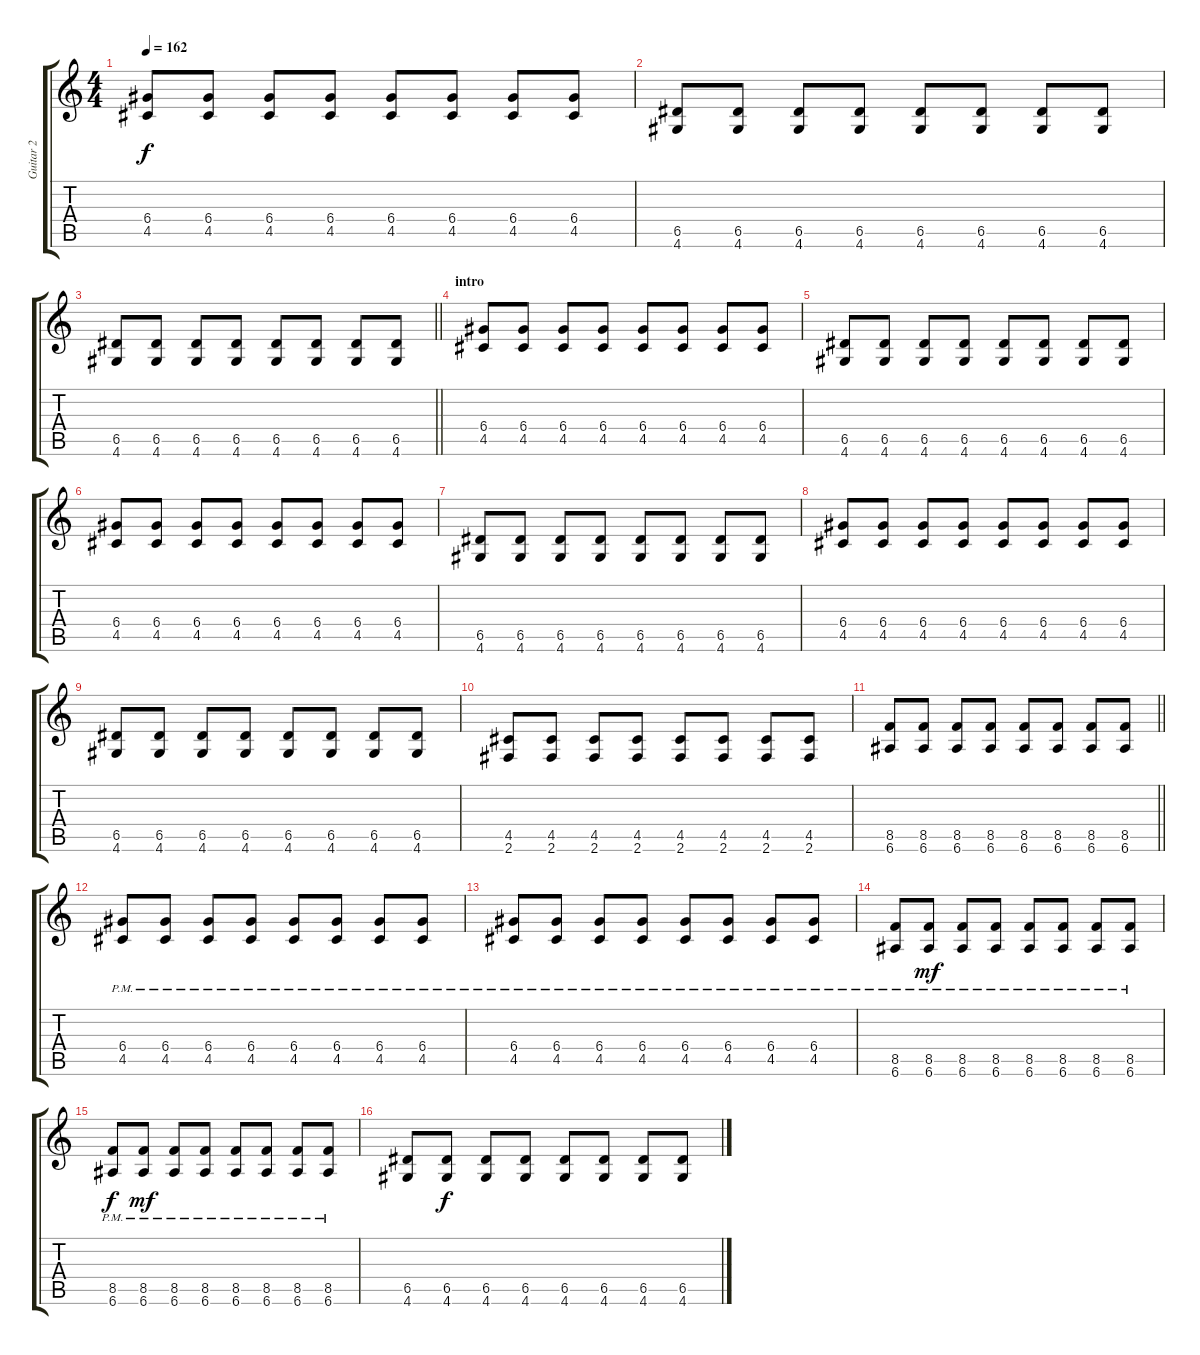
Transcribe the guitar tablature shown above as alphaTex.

\track ("Guitar 2" "Guitar 2") {instrument overdrivenguitar}
\staff {score tabs}
\tuning (E4 B3 G3 D3 A2 E2) {hide}
\ts (4 4)
\tempo 162
\clef g2
\ks c
(6.4 4.5).8{dy f} (6.4 4.5).8 (6.4 4.5).8 (6.4 4.5).8 (6.4 4.5).8 (6.4 4.5).8 (6.4 4.5).8 (6.4 4.5).8 |
(6.5 4.6).8 (6.5 4.6).8 (6.5 4.6).8 (6.5 4.6).8 (6.5 4.6).8 (6.5 4.6).8 (6.5 4.6).8 (6.5 4.6).8 |
\barLineRight lightlight
(6.5 4.6).8 (6.5 4.6).8 (6.5 4.6).8 (6.5 4.6).8 (6.5 4.6).8 (6.5 4.6).8 (6.5 4.6).8 (6.5 4.6).8 |
\section ("" "intro")
(6.4 4.5).8 (6.4 4.5).8 (6.4 4.5).8 (6.4 4.5).8 (6.4 4.5).8 (6.4 4.5).8 (6.4 4.5).8 (6.4 4.5).8 |
(6.5 4.6).8 (6.5 4.6).8 (6.5 4.6).8 (6.5 4.6).8 (6.5 4.6).8 (6.5 4.6).8 (6.5 4.6).8 (6.5 4.6).8 |
(6.4 4.5).8 (6.4 4.5).8 (6.4 4.5).8 (6.4 4.5).8 (6.4 4.5).8 (6.4 4.5).8 (6.4 4.5).8 (6.4 4.5).8 |
(6.5 4.6).8 (6.5 4.6).8 (6.5 4.6).8 (6.5 4.6).8 (6.5 4.6).8 (6.5 4.6).8 (6.5 4.6).8 (6.5 4.6).8 |
(6.4 4.5).8 (6.4 4.5).8 (6.4 4.5).8 (6.4 4.5).8 (6.4 4.5).8 (6.4 4.5).8 (6.4 4.5).8 (6.4 4.5).8 |
(6.5 4.6).8 (6.5 4.6).8 (6.5 4.6).8 (6.5 4.6).8 (6.5 4.6).8 (6.5 4.6).8 (6.5 4.6).8 (6.5 4.6).8 |
(4.5 2.6).8 (4.5 2.6).8 (4.5 2.6).8 (4.5 2.6).8 (4.5 2.6).8 (4.5 2.6).8 (4.5 2.6).8 (4.5 2.6).8 |
\barLineRight lightlight
(8.5 6.6).8 (8.5 6.6).8 (8.5 6.6).8 (8.5 6.6).8 (8.5 6.6).8 (8.5 6.6).8 (8.5 6.6).8 (8.5 6.6).8 |
(6.4{pm} 4.5{pm}).8 (6.4{pm} 4.5{pm}).8 (6.4{pm} 4.5{pm}).8 (6.4{pm} 4.5{pm}).8 (6.4{pm} 4.5{pm}).8 (6.4{pm} 4.5{pm}).8 (6.4{pm} 4.5{pm}).8 (6.4{pm} 4.5{pm}).8 |
(6.4{pm} 4.5{pm}).8 (6.4{pm} 4.5{pm}).8 (6.4{pm} 4.5{pm}).8 (6.4{pm} 4.5{pm}).8 (6.4{pm} 4.5{pm}).8 (6.4{pm} 4.5{pm}).8 (6.4{pm} 4.5{pm}).8 (6.4{pm} 4.5{pm}).8 |
(8.5{pm} 6.6{pm}).8 (8.5{pm} 6.6{pm}).8{dy mf} (8.5{pm} 6.6{pm}).8 (8.5{pm} 6.6{pm}).8 (8.5{pm} 6.6{pm}).8 (8.5{pm} 6.6{pm}).8 (8.5{pm} 6.6{pm}).8 (8.5{pm} 6.6{pm}).8 |
(8.5{pm} 6.6{pm}).8{dy f} (8.5{pm} 6.6{pm}).8{dy mf} (8.5{pm} 6.6{pm}).8 (8.5{pm} 6.6{pm}).8 (8.5{pm} 6.6{pm}).8 (8.5{pm} 6.6{pm}).8 (8.5{pm} 6.6{pm}).8 (8.5{pm} 6.6{pm}).8 |
(6.5 4.6).8 (6.5 4.6).8{dy f} (6.5 4.6).8 (6.5 4.6).8 (6.5 4.6).8 (6.5 4.6).8 (6.5 4.6).8 (6.5 4.6).8
